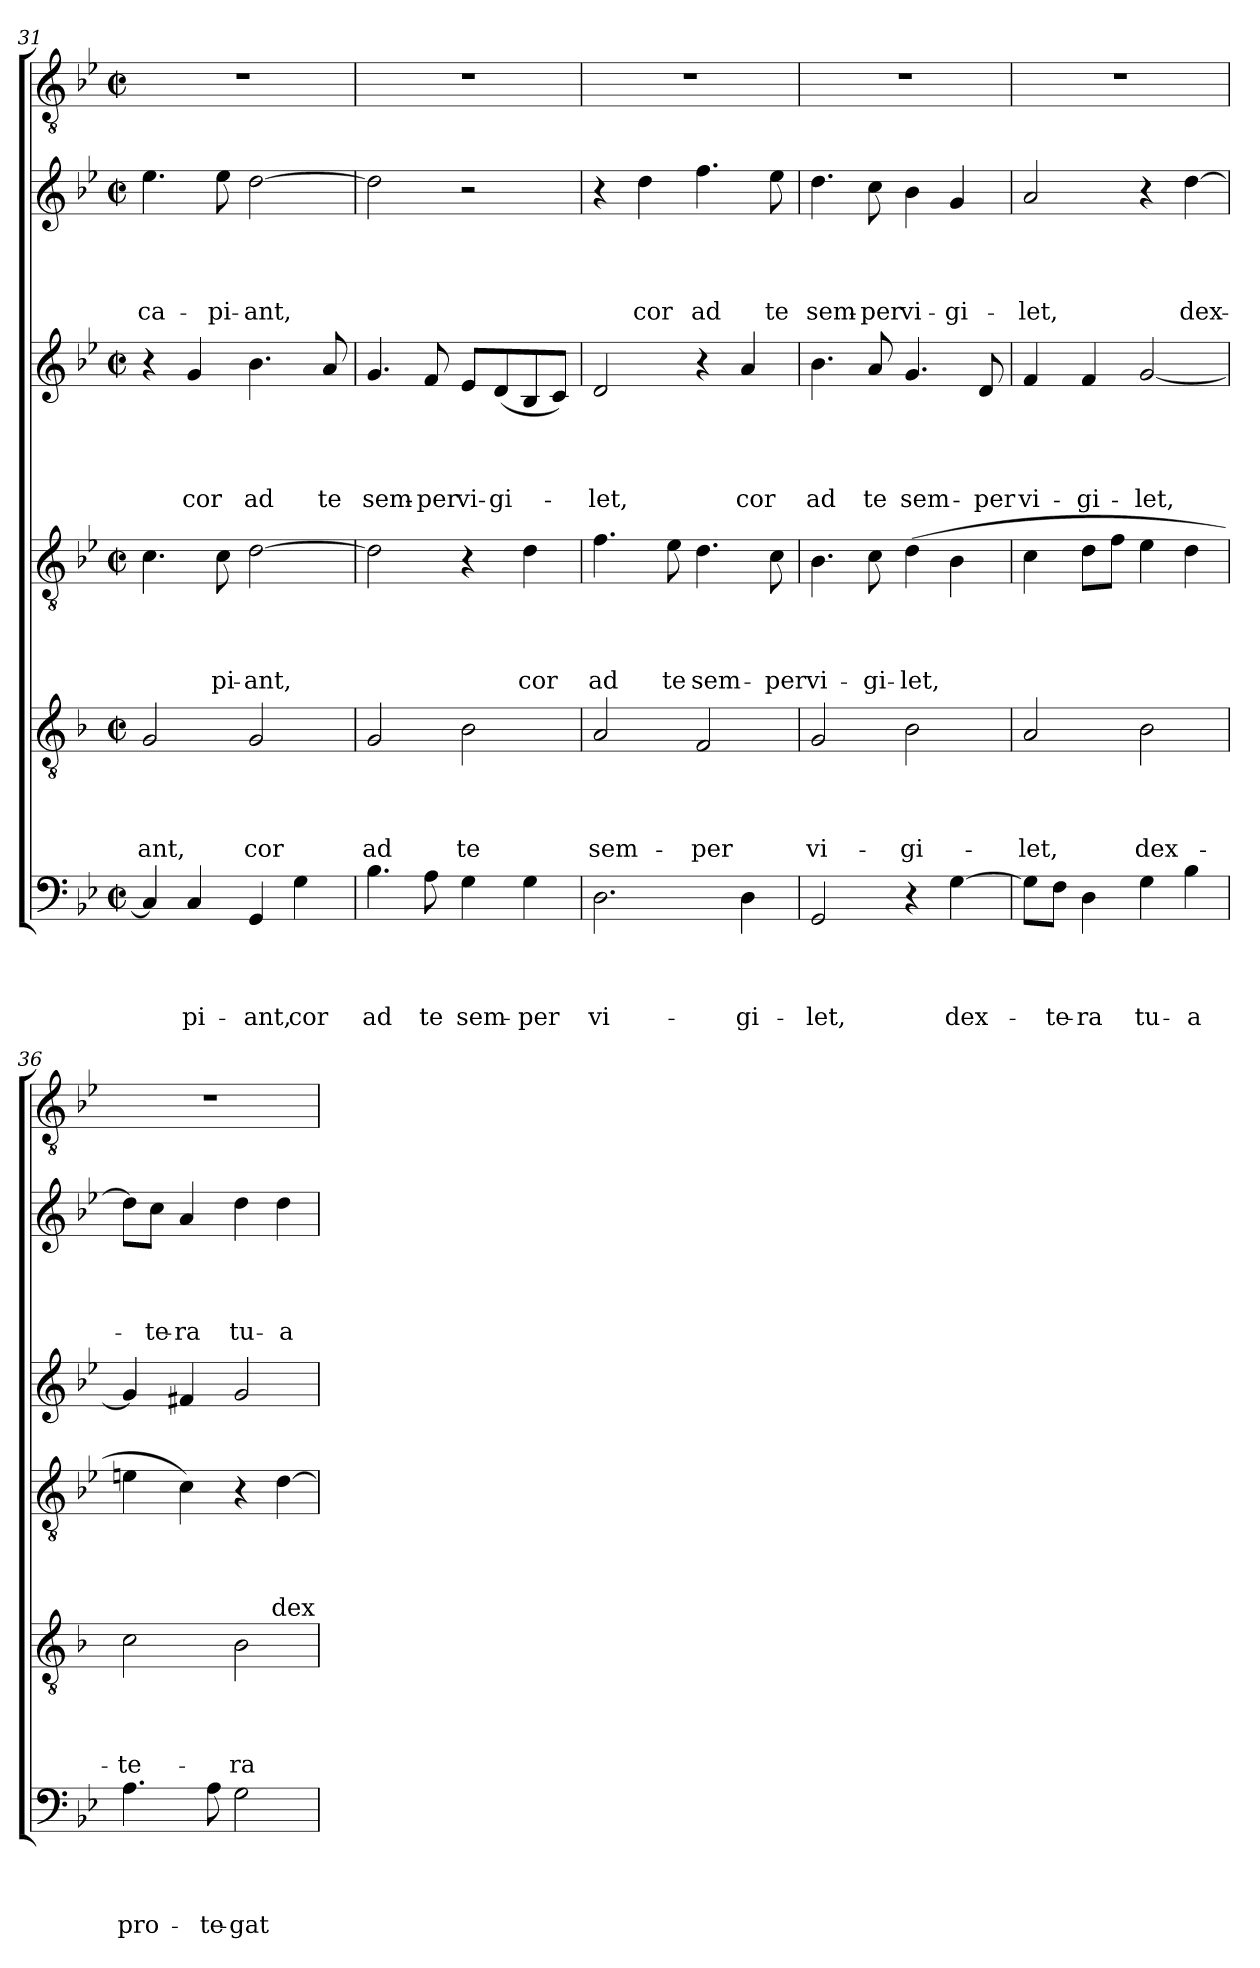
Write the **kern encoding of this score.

**kern	**text	**text	**text	**text	**kern	**text	**text	**text	**text	**kern	**text	**text	**text	**text	**kern	**text	**text	**text	**text	**kern	**text	**text	**text	**text	**kern
*part6	*part6	*part6	*part6	*part6	*part5	*part5	*part5	*part5	*part5	*part4	*part4	*part4	*part4	*part4	*part3	*part3	*part3	*part3	*part3	*part2	*part2	*part2	*part2	*part2	*part1
*staff6	*staff6	*staff6	*staff6	*staff6	*staff5	*staff5	*staff5	*staff5	*staff5	*staff4	*staff4	*staff4	*staff4	*staff4	*staff3	*staff3	*staff3	*staff3	*staff3	*staff2	*staff2	*staff2	*staff2	*staff2	*staff1
*clefF4	*	*	*	*	*clefGv2	*	*	*	*	*clefGv2	*	*	*	*	*clefG2	*	*	*	*	*clefG2	*	*	*	*	*clefGv2
*k[b-e-]	*	*	*	*	*k[b-]	*	*	*	*	*k[b-e-]	*	*	*	*	*k[b-e-]	*	*	*	*	*k[b-e-]	*	*	*	*	*k[b-e-]
*g:	*	*	*	*	*d:	*	*	*	*	*g:	*	*	*	*	*g:	*	*	*	*	*g:	*	*	*	*	*g:
*M2/2	*	*	*	*	*M2/2	*	*	*	*	*M2/2	*	*	*	*	*M2/2	*	*	*	*	*M2/2	*	*	*	*	*M2/2
*met(c|)	*	*	*	*	*met(c|)	*	*	*	*	*met(c|)	*	*	*	*	*met(c|)	*	*	*	*	*met(c|)	*	*	*	*	*met(c|)
=31	=31	=31	=31	=31	=31	=31	=31	=31	=31	=31	=31	=31	=31	=31	=31	=31	=31	=31	=31	=31	=31	=31	=31	=31	=31
!	!	!	!	!	!	!	!	!	!LO:LY:b	!	!	!	!	!	!	!	!	!	!	!	!	!	!	!LO:LY:b	!
4C/]	.	.	.	.	2G/	.	.	.	-ant,	4.c\	.	.	.	.	4r	.	.	.	.	4.ee-\	.	.	.	ca-	1r
!	!	!	!	!LO:LY:b	!	!	!	!	!	!	!	!	!	!	!	!	!	!	!LO:LY:b	!	!	!	!	!	!
4C/	.	.	.	-pi-	.	.	.	.	.	.	.	.	.	.	4g/	.	.	.	cor	.	.	.	.	.	.
!	!	!	!	!	!	!	!	!	!	!	!	!	!	!LO:LY:b	!	!	!	!	!	!	!	!	!	!LO:LY:b	!
.	.	.	.	.	.	.	.	.	.	8c\	.	.	.	-pi-	.	.	.	.	.	8ee-\	.	.	.	-pi-	.
!	!	!	!	!LO:LY:b	!	!	!	!	!LO:LY:b	!	!	!	!	!LO:LY:b	!	!	!	!	!LO:LY:b	!	!	!	!	!LO:LY:b	!
4GG/	.	.	.	-ant,	2G/	.	.	.	cor	[2d\	.	.	.	-ant,	4.b-\	.	.	.	ad	[2dd\	.	.	.	-ant,	.
!	!	!	!	!LO:LY:b	!	!	!	!	!	!	!	!	!	!	!	!	!	!	!	!	!	!	!	!	!
4G\	.	.	.	cor	.	.	.	.	.	.	.	.	.	.	.	.	.	.	.	.	.	.	.	.	.
!	!	!	!	!	!	!	!	!	!	!	!	!	!	!	!	!	!	!	!LO:LY:b	!	!	!	!	!	!
.	.	.	.	.	.	.	.	.	.	.	.	.	.	.	8a/	.	.	.	te	.	.	.	.	.	.
=32	=32	=32	=32	=32	=32	=32	=32	=32	=32	=32	=32	=32	=32	=32	=32	=32	=32	=32	=32	=32	=32	=32	=32	=32	=32
!	!	!	!	!LO:LY:b	!	!	!	!	!LO:LY:b	!	!	!	!	!	!	!	!	!	!LO:LY:b	!	!	!	!	!	!
4.B-\	.	.	.	ad	2G/	.	.	.	ad	2d\]	.	.	.	.	4.g/	.	.	.	sem-	2dd\]	.	.	.	.	1r
!	!	!	!	!LO:LY:b	!	!	!	!	!	!	!	!	!	!	!	!	!	!	!LO:LY:b	!	!	!	!	!	!
8A\	.	.	.	te	.	.	.	.	.	.	.	.	.	.	8f/	.	.	.	-per	.	.	.	.	.	.
!	!	!	!	!LO:LY:b	!	!	!	!	!LO:LY:b	!	!	!	!	!	!	!	!	!	!LO:LY:b	!	!	!	!	!	!
4G\	.	.	.	sem-	2B-\	.	.	.	te	4r	.	.	.	.	8e-/L	.	.	.	vi-	2r	.	.	.	.	.
!	!	!	!	!	!	!	!	!	!	!	!	!	!	!	!	!	!	!	!LO:LY:b	!	!	!	!	!	!
.	.	.	.	.	.	.	.	.	.	.	.	.	.	.	(<8d/	.	.	.	-gi-	.	.	.	.	.	.
!	!	!	!	!LO:LY:b	!	!	!	!	!	!	!	!	!	!LO:LY:b	!	!	!	!	!	!	!	!	!	!	!
4G\	.	.	.	-per	.	.	.	.	.	4d\	.	.	.	cor	8B-/	.	.	.	.	.	.	.	.	.	.
.	.	.	.	.	.	.	.	.	.	.	.	.	.	.	8c/J)	.	.	.	.	.	.	.	.	.	.
!!LO:PB:g=z
=33	=33	=33	=33	=33	=33	=33	=33	=33	=33	=33	=33	=33	=33	=33	=33	=33	=33	=33	=33	=33	=33	=33	=33	=33	=33
!	!	!	!	!LO:LY:b	!	!	!	!	!LO:LY:b	!	!	!	!	!LO:LY:b	!	!	!	!	!LO:LY:b	!	!	!	!	!	!
2.D\	.	.	.	vi-	2A/	.	.	.	sem-	4.f\	.	.	.	ad	2d/	.	.	.	-let,	4r	.	.	.	.	1r
!	!	!	!	!	!	!	!	!	!	!	!	!	!	!	!	!	!	!	!	!	!	!	!	!LO:LY:b	!
.	.	.	.	.	.	.	.	.	.	.	.	.	.	.	.	.	.	.	.	4dd\	.	.	.	cor	.
!	!	!	!	!	!	!	!	!	!	!	!	!	!	!LO:LY:b	!	!	!	!	!	!	!	!	!	!	!
.	.	.	.	.	.	.	.	.	.	8e-\	.	.	.	te	.	.	.	.	.	.	.	.	.	.	.
!	!	!	!	!	!	!	!	!	!LO:LY:b	!	!	!	!	!LO:LY:b	!	!	!	!	!	!	!	!	!	!LO:LY:b	!
.	.	.	.	.	2F/	.	.	.	-per	4.d\	.	.	.	sem-	4r	.	.	.	.	4.ff\	.	.	.	ad	.
!	!	!	!	!LO:LY:b	!	!	!	!	!	!	!	!	!	!	!	!	!	!	!LO:LY:b	!	!	!	!	!	!
4D\	.	.	.	-gi-	.	.	.	.	.	.	.	.	.	.	4a/	.	.	.	cor	.	.	.	.	.	.
!	!	!	!	!	!	!	!	!	!	!	!	!	!	!LO:LY:b	!	!	!	!	!	!	!	!	!	!LO:LY:b	!
.	.	.	.	.	.	.	.	.	.	8c\	.	.	.	-per	.	.	.	.	.	8ee-\	.	.	.	te	.
=34	=34	=34	=34	=34	=34	=34	=34	=34	=34	=34	=34	=34	=34	=34	=34	=34	=34	=34	=34	=34	=34	=34	=34	=34	=34
!	!	!	!	!LO:LY:b	!	!	!	!	!LO:LY:b	!	!	!	!	!LO:LY:b	!	!	!	!	!LO:LY:b	!	!	!	!	!LO:LY:b	!
2GG/	.	.	.	-let,	2G/	.	.	.	vi-	4.B-\	.	.	.	vi-	4.b-\	.	.	.	ad	4.dd\	.	.	.	sem-	1r
!	!	!	!	!	!	!	!	!	!	!	!	!	!	!LO:LY:b	!	!	!	!	!LO:LY:b	!	!	!	!	!LO:LY:b	!
.	.	.	.	.	.	.	.	.	.	8c\	.	.	.	-gi-	8a/	.	.	.	te	8cc\	.	.	.	-per	.
!	!	!	!	!	!	!	!	!	!LO:LY:b	!	!	!	!	!LO:LY:b	!	!	!	!	!LO:LY:b	!	!	!	!	!LO:LY:b	!
4r	.	.	.	.	2B-\	.	.	.	-gi-	(>4d\	.	.	.	-let,	4.g/	.	.	.	sem-	4b-\	.	.	.	vi-	.
!	!	!	!	!LO:LY:b	!	!	!	!	!	!	!	!	!	!	!	!	!	!	!	!	!	!	!	!LO:LY:b	!
[4G\	.	.	.	dex-	.	.	.	.	.	4B-\	.	.	.	.	.	.	.	.	.	4g/	.	.	.	-gi-	.
!	!	!	!	!	!	!	!	!	!	!	!	!	!	!	!	!	!	!	!LO:LY:b	!	!	!	!	!	!
.	.	.	.	.	.	.	.	.	.	.	.	.	.	.	8d/	.	.	.	-per	.	.	.	.	.	.
=35	=35	=35	=35	=35	=35	=35	=35	=35	=35	=35	=35	=35	=35	=35	=35	=35	=35	=35	=35	=35	=35	=35	=35	=35	=35
!	!	!	!	!	!	!	!	!	!LO:LY:b	!	!	!	!	!	!	!	!	!	!LO:LY:b	!	!	!	!	!LO:LY:b	!
8G\L]	.	.	.	.	2A/	.	.	.	-let,	4c\	.	.	.	.	4f/	.	.	.	vi-	2a/	.	.	.	-let,	1r
!	!	!	!	!LO:LY:b	!	!	!	!	!	!	!	!	!	!	!	!	!	!	!	!	!	!	!	!	!
8F\J	.	.	.	-te-	.	.	.	.	.	.	.	.	.	.	.	.	.	.	.	.	.	.	.	.	.
!	!	!	!	!LO:LY:b	!	!	!	!	!	!	!	!	!	!	!	!	!	!	!LO:LY:b	!	!	!	!	!	!
4D\	.	.	.	-ra	.	.	.	.	.	8d\L	.	.	.	.	4f/	.	.	.	-gi-	.	.	.	.	.	.
.	.	.	.	.	.	.	.	.	.	8f\J	.	.	.	.	.	.	.	.	.	.	.	.	.	.	.
!	!	!	!	!LO:LY:b	!	!	!	!	!LO:LY:b	!	!	!	!	!	!	!	!	!	!LO:LY:b	!	!	!	!	!	!
4G\	.	.	.	tu-	2B-\	.	.	.	dex-	4e-\	.	.	.	.	[2g/	.	.	.	-let,	4r	.	.	.	.	.
!	!	!	!	!LO:LY:b	!	!	!	!	!	!	!	!	!	!	!	!	!	!	!	!	!	!	!	!LO:LY:b	!
4B-\	.	.	.	-a	.	.	.	.	.	4d\	.	.	.	.	.	.	.	.	.	[4dd\	.	.	.	dex-	.
=36	=36	=36	=36	=36	=36	=36	=36	=36	=36	=36	=36	=36	=36	=36	=36	=36	=36	=36	=36	=36	=36	=36	=36	=36	=36
!	!	!	!	!LO:LY:b	!	!	!	!	!LO:LY:b	!	!	!	!	!	!	!	!	!	!	!	!	!	!	!	!
4.A\	.	.	.	pro-	2c\	.	.	.	-te-	4en\	.	.	.	.	4g/]	.	.	.	.	8dd\L]	.	.	.	.	1r
!	!	!	!	!	!	!	!	!	!	!	!	!	!	!	!	!	!	!	!	!	!	!	!	!LO:LY:b	!
.	.	.	.	.	.	.	.	.	.	.	.	.	.	.	.	.	.	.	.	8cc\J	.	.	.	-te-	.
!	!	!	!	!	!	!	!	!	!	!	!	!	!	!	!	!	!	!	!	!	!	!	!	!LO:LY:b	!
.	.	.	.	.	.	.	.	.	.	4c\)	.	.	.	.	4f#i/	.	.	.	.	4a/	.	.	.	-ra	.
!	!	!	!	!LO:LY:b	!	!	!	!	!	!	!	!	!	!	!	!	!	!	!	!	!	!	!	!	!
8A\	.	.	.	-te-	.	.	.	.	.	.	.	.	.	.	.	.	.	.	.	.	.	.	.	.	.
!	!	!	!	!LO:LY:b	!	!	!	!	!LO:LY:b	!	!	!	!	!	!	!	!	!	!	!	!	!	!	!LO:LY:b	!
2G\	.	.	.	-gat	2B-\	.	.	.	-ra	4r	.	.	.	.	2g/	.	.	.	.	4dd\	.	.	.	tu-	.
!	!	!	!	!	!	!	!	!	!	!	!	!	!	!LO:LY:b	!	!	!	!	!	!	!	!	!	!LO:LY:b	!
.	.	.	.	.	.	.	.	.	.	[4d\	.	.	.	dex-	.	.	.	.	.	4dd\	.	.	.	-a	.
=	=	=	=	=	=	=	=	=	=	=	=	=	=	=	=	=	=	=	=	=	=	=	=	=	=
*-	*-	*-	*-	*-	*-	*-	*-	*-	*-	*-	*-	*-	*-	*-	*-	*-	*-	*-	*-	*-	*-	*-	*-	*-	*-
